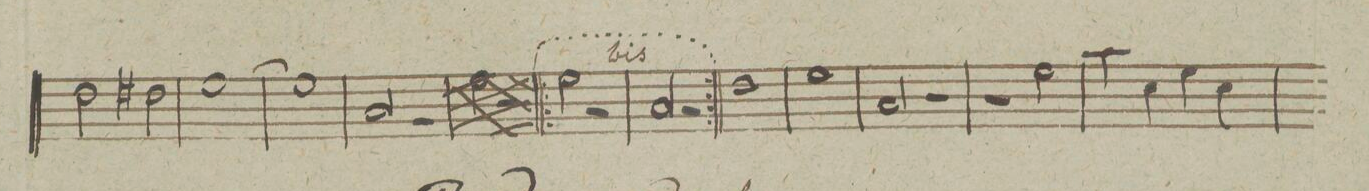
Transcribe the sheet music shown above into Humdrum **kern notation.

**kern	**dynam
*I"Trąbone. Baſso.	*
*clefF4	*
*k[]	*
*met(c)	*
*M4/4	*
2F\	.
2F#X\	.
=150	=150
[>1G	.
=151	=151
1G]	.
=152	=152
2C/	.
2r	.
=153	=153
2G\	.
2r	.
=154	=154
2C/	.
2r	.
=155	=155
2G\yy	.
2ryy	.
=156	=156
2C/yy	.
2ryy	.
=157	=157
1F	.
=158	=158
1G	.
=159	=159
2C/	.
2r	.
=160	=160
2r	.
2G\	.
=161	=161
4c\	.
4E\	.
4G\	.
4E\	.
=162	=162
*-	*-
